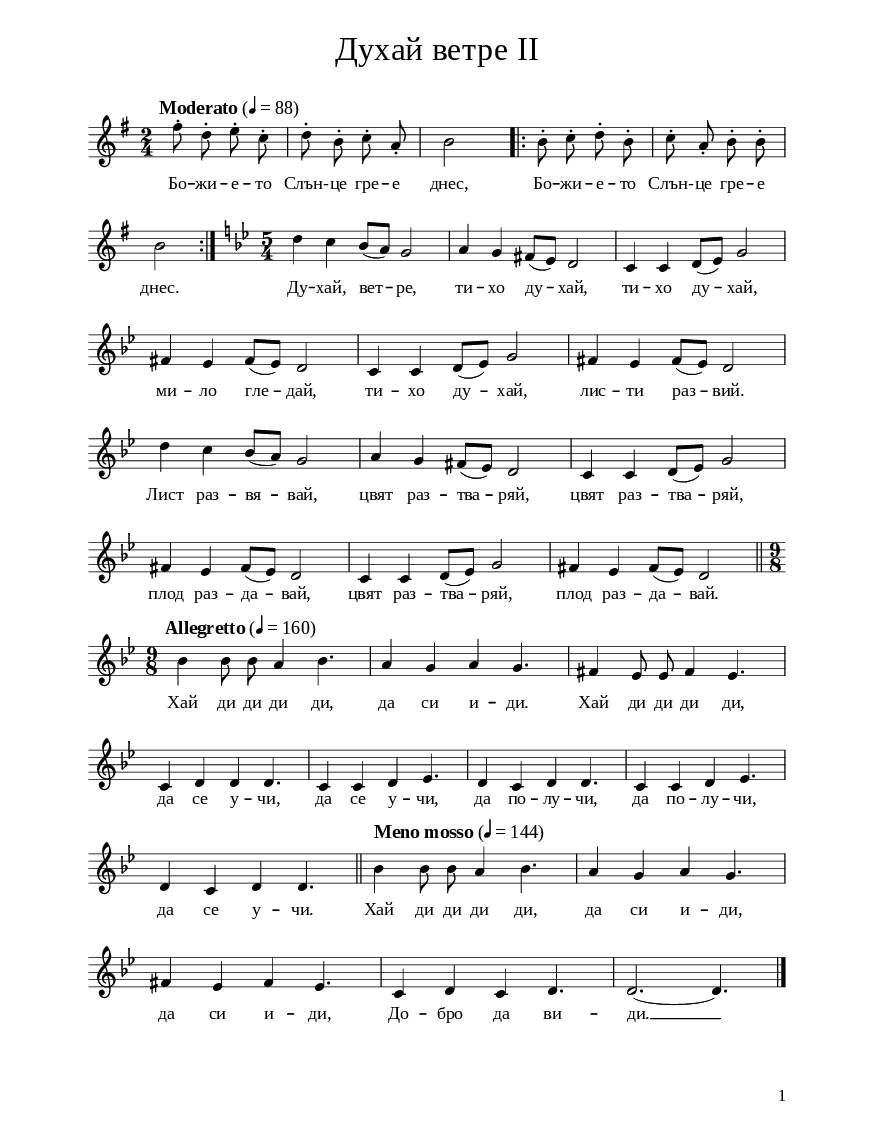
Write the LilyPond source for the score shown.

\version "2.24.2"

% include paper part and global functions
\include "include/globals.ily"

\bookpart {
  \label #'ref161
  \tocItem \markup "Духай, ветре II"
  \paper {
    print-all-headers = ##t
    print-page-number = ##t
    print-first-page-number = ##t

    % put page numbers on the bottom
    oddHeaderMarkup = \markup ""
    evenHeaderMarkup = \markup ""
    oddFooterMarkup = \markup
    \fill-line {
      ""
      \if \should-print-page-number \fromproperty #'page:page-number-string
    }
    evenFooterMarkup = \markup
    \fill-line {
      \if \should-print-page-number \fromproperty #'page:page-number-string
      ""
    }

    left-margin = 1.5\cm
    right-margin = 1.5\cm
    top-margin = 1.6\cm
    bottom-margin = 1.2\cm
    ragged-bottom = ##t % do not spread the staves to fill the whole vertical space

    % change distance between staves
    system-system-spacing =
    #'((basic-distance . 10)
       (minimum-distance . 6)
       (padding . 1)
       (stretchability . 12))
  }
  \score {
    \include "include/score-layout.ily"

    \new Voice \absolute {
      \clef treble
      \key g \major
      \time 2/4
      \tempoFunc "Moderato" 4 "88"
      \autoBeamOff
      fis''8 -.  d''8 -.  e''8 -.
      c''8 -. | % 2
      d''8 -.  b'8 -.  c''8 -.
      a'8 -.  | % 3
      b'2 \repeat volta 2 {
        | % 4
        b'8 -. c''8 -.  d''8 -.
        b'8 -.  | % 5
        c''8 -. a'8 -.  b'8 -.
        b'8 -.  \break | % 6
        b'2
        | % 7
      }
      \key g \minor \time 5/4  % 7
      d''4 c''4  bes'8 ( [  a'8 ) ]
      g'2 | % 8
      a'4  g'4  fis'8 ( [  es'8 ) ]
      d'2 | % 9
      c'4  c'4  d'8 ( [  es'8 ) ]  g'2
      \break |
      fis'4  es'4  fis'8 ( [  es'8 ) ]
      d'2 | % 11
      c'4  c'4  d'8 ( [  es'8 ) ]  g'2
      | % 12
      fis'4  es'4  fis'8 ( [  es'8 ) ]
      d'2 \break | % 13
      d''4 c''4  bes'8 ( [  a'8 ) ]
      g'2 | % 14
      a'4  g'4  fis'8 ( [  es'8 ) ]
      d'2 | % 15
      c'4  c'4  d'8 ( [  es'8 ) ]  g'2
      \break | % 16
      fis'4  es'4  fis'8 ( [  es'8 ) ]
      d'2 | % 17
      c'4  c'4  d'8 ( [  es'8 ) ]  g'2
      | % 18
      fis'4  es'4  fis'8 ( [  es'8 ) ]
      d'2 \bar "||"
      \break | % 19
      \time 9/8  | % 19
      | % 19
      \tempoFunc "Allegretto" 4 "160"
      bes'4 bes'8 bes'8  a'4
      bes'4. |
      a'4  g'4  a'4  g'4. | % 21
      fis'4  es'8  es'8  fis'4  es'4.
      \break | % 22
      c'4  d'4  d'4  d'4. | % 23
      c'4  c'4  d'4  es'4. | % 24
      d'4  c'4  d'4  d'4. | % 25
      c'4  c'4  d'4  es'4. | \break % 26
      d'4  c'4  d'4  d'4. | % 27
      \tempoFunc "Meno mosso" 4 "144"
      \bar "||" bes'4 bes'8 bes'8  a'4
      bes'4. | % 28
      a'4  g'4  a'4  g'4. \break | % 29
      fis'4  es'4  fis'4  es'4. |
      c'4  d'4  c'4  d'4. | % 31
      d'2. ~  d'4. \bar "|."
    }

    \addlyrics {
      Бо -- жи -- е -- то "Слън-" -- це гре --
      е днес, Бо -- жи -- е -- то "Слън-" --
      це гре -- е днес. Ду -- хай, вет
      -- ре, ти -- хо ду  -- хай, ти
      -- хо ду  -- хай, ми -- ло гле
      -- дай, ти -- хо ду  -- хай,
      лис -- ти раз  -- вий. Лист раз
      -- вя  -- вай, цвят раз -- тва
      -- ряй, цвят раз -- тва  --
      ряй, плод раз -- да  -- вай,
      цвят раз -- тва  -- ряй, плод
      раз -- да  -- вай. Хай ди ди ди
      ди, да си и -- ди. Хай ди ди ди
      ди, да се у -- чи, да се у -- чи,
      да по -- лу -- чи, да по -- лу --
      чи, да се у -- чи. Хай ди ди ди
      ди, да си и -- ди, да си и -- ди,
      До -- бро да ви -- ди. __
    }

    \header {
      title = \titleFunc "Духай ветре II" "Duhaj vetre II"
    }

    \midi{}

  } % score


} % bookpart

% Più mosso
%
